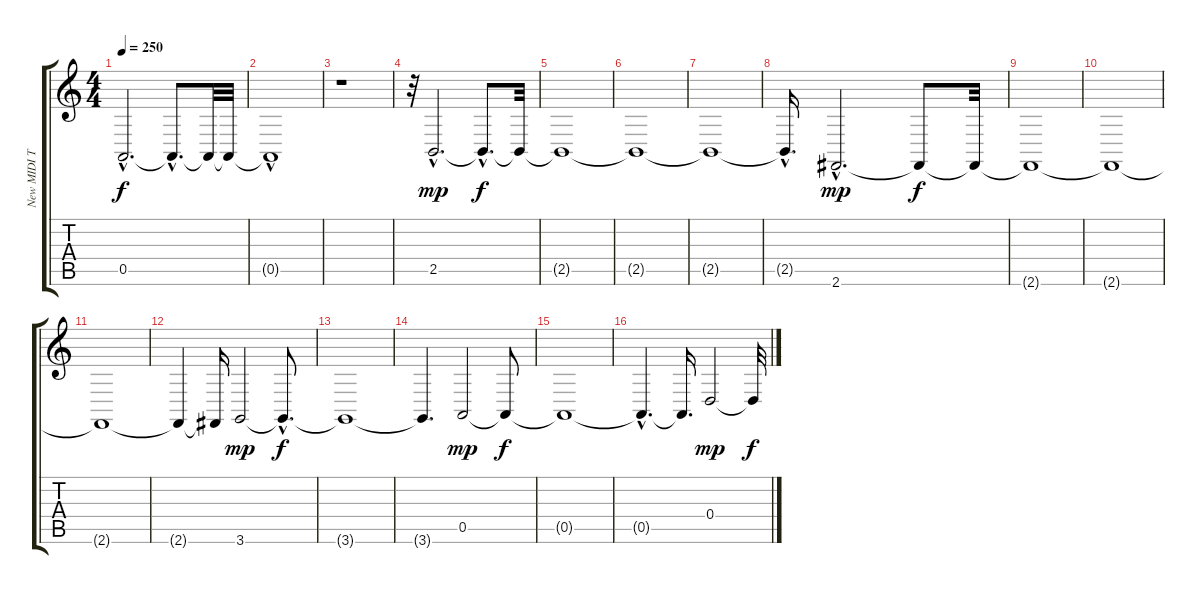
\track ("New MIDI Track" "New MIDI T") {instrument percussiveorgan}
\staff {score tabs}
\tuning (E4 B3 G3 D3 A2 E2) {hide}
\ts (4 4)
\tempo 250
\clef g2
\ks c
0.5{hac t}.2{d dy f} 0.5{hac t}.8{d} 0.5{t}.32 0.5{t}.32 |
0.5{hac t}.1 |
r.1 |
r.32 2.5{hac}.2{d dy mp} 2.5{hac t}.8{d dy f} 2.5{t}.32 |
2.5{t}.1 |
2.5{t}.1 |
2.5{t}.1 |
2.5{hac t}.16{d} 2.6{hac}.2{d dy mp} 2.6{t}.8{dy f} 2.6{t}.32 |
2.6{t}.1 |
2.6{t}.1 |
2.6{t}.1 |
2.6{t}.4 2.6{t}.16 3.6.2{dy mp} 3.6{hac t}.8{d dy f} |
3.6{t}.1 |
3.6{t}.4{d} 0.5.2{dy mp} 0.5{t}.8{dy f} |
0.5{t}.1 |
0.5{hac t}.4{d} 0.5{t}.16{d} 0.4.2{dy mp} 0.4{t}.32{dy f}
